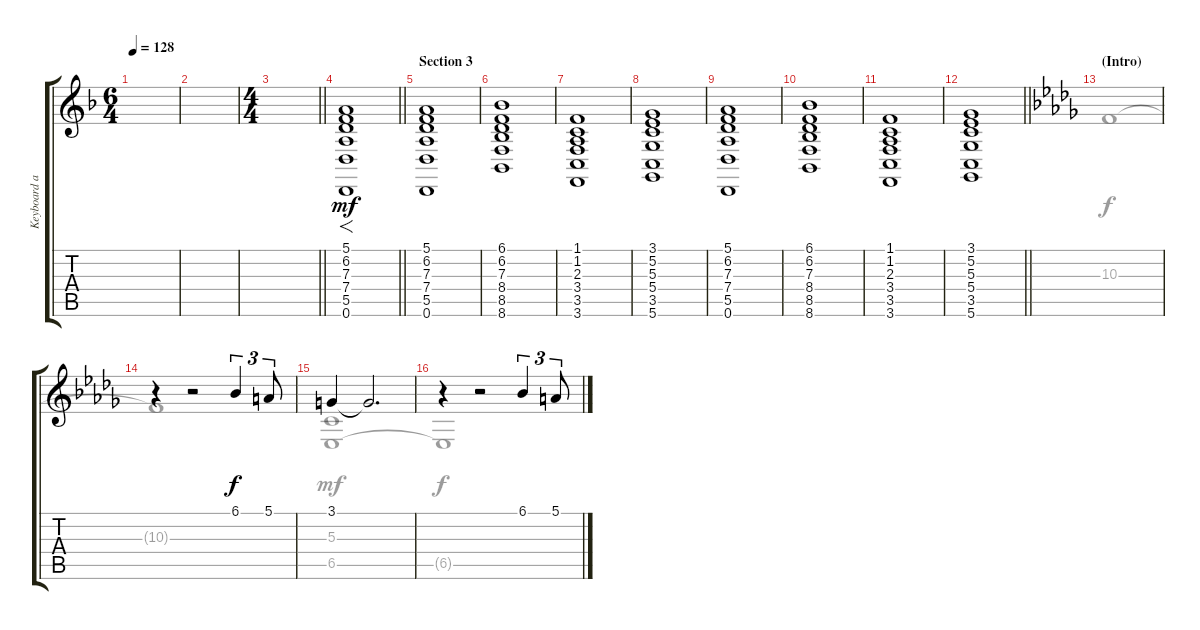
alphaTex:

\track ("Keyboard a" "Keyboard a") {instrument pad8sweep}
\staff {score tabs}
\tuning (E4 B3 G3 D3 A2 D2) {hide}
\voice
\ts (6 4)
\tempo 128
\clef g2
\ks f
|
|
\ts (4 4)
\barLineRight lightlight
|
\section ("" "")
\barLineRight lightlight
(5.1 6.2 7.3 7.4 5.5 0.6).1{f dy mf} |
\section ("" "Section 3")
(5.1 6.2 7.3 7.4 5.5 0.6).1 |
(6.1 6.2 7.3 8.4 8.5 8.6).1 |
(1.1 1.2 2.3 3.4 3.5 3.6).1 |
(3.1 5.2 5.3 5.4 3.5 5.6).1 |
(5.1 6.2 7.3 7.4 5.5 0.6).1 |
(6.1 6.2 7.3 8.4 8.5 8.6).1 |
(1.1 1.2 2.3 3.4 3.5 3.6).1 |
\barLineRight lightlight
(3.1 5.2 5.3 5.4 3.5 5.6).1 |
\section ("" "(Intro)")
\ks db
|
r.4 r.2 6.1.4{tu (3 2) dy f} 5.1.8{tu (3 2)} |
3.1.4 3.1{t}.2{d} |
r.4 r.2 6.1.4{tu (3 2)} 5.1.8{tu (3 2)}
\voice
\clef g2
\ottava regular
\simile none
\ks f
|
|
\barLineRight lightlight
|
\barLineRight lightlight
|
|
|
|
|
|
|
|
\barLineRight lightlight
|
\ks db
10.3.1 |
10.3{t}.1 |
(5.3 6.5).1{dy mf} |
6.5{t}.1{dy f}
